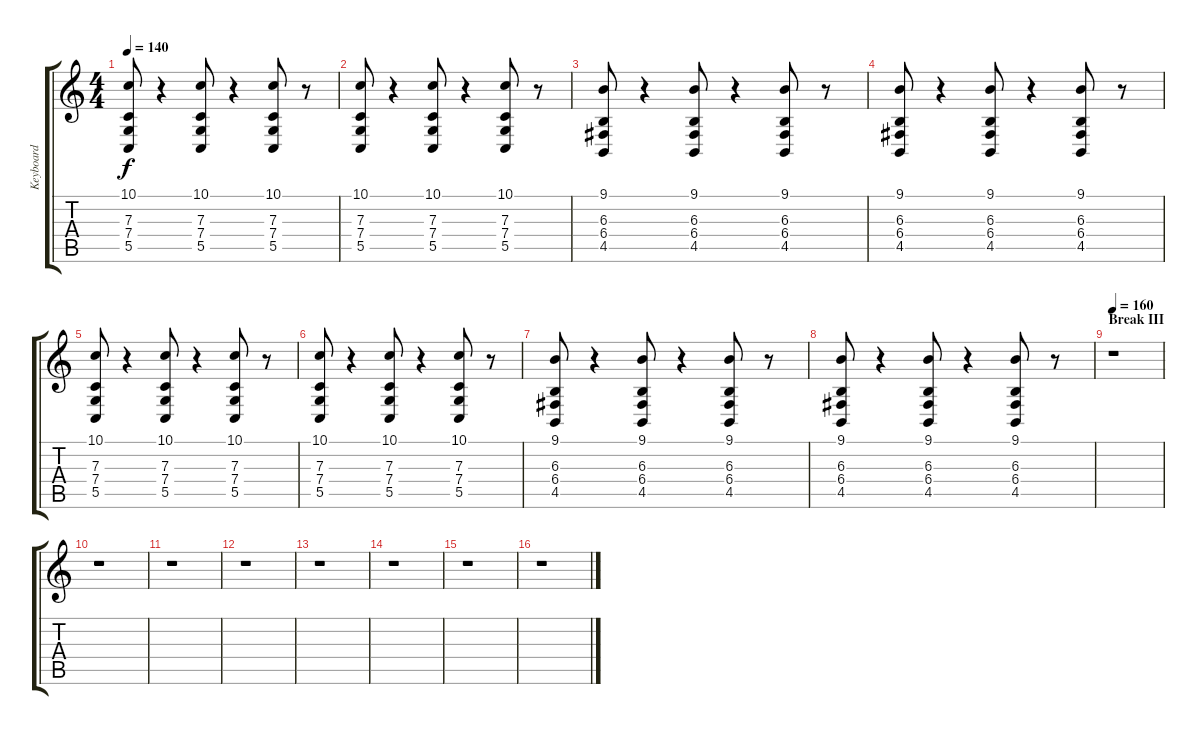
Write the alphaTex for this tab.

\track ("Keyboard" "Keyboard") {instrument stringensemble1}
\staff {score tabs}
\tuning (D4 A3 F3 C3 G2 D2) {hide}
\ts (4 4)
\tempo 140
\clef g2
\ks c
(10.1 7.3 7.4 5.5).8{dy f} r.4 (10.1 7.3 7.4 5.5).8 r.4 (10.1 7.3 7.4 5.5).8 r.8 |
(10.1 7.3 7.4 5.5).8 r.4 (10.1 7.3 7.4 5.5).8 r.4 (10.1 7.3 7.4 5.5).8 r.8 |
(9.1 6.3 6.4 4.5).8 r.4 (9.1 6.3 6.4 4.5).8 r.4 (9.1 6.3 6.4 4.5).8 r.8 |
(9.1 6.3 6.4 4.5).8 r.4 (9.1 6.3 6.4 4.5).8 r.4 (9.1 6.3 6.4 4.5).8 r.8 |
(10.1 7.3 7.4 5.5).8 r.4 (10.1 7.3 7.4 5.5).8 r.4 (10.1 7.3 7.4 5.5).8 r.8 |
(10.1 7.3 7.4 5.5).8 r.4 (10.1 7.3 7.4 5.5).8 r.4 (10.1 7.3 7.4 5.5).8 r.8 |
(9.1 6.3 6.4 4.5).8 r.4 (9.1 6.3 6.4 4.5).8 r.4 (9.1 6.3 6.4 4.5).8 r.8 |
(9.1 6.3 6.4 4.5).8 r.4 (9.1 6.3 6.4 4.5).8 r.4 (9.1 6.3 6.4 4.5).8 r.8 |
\section ("" "Break III")
\tempo 160
r.1 |
r.1 |
r.1 |
r.1 |
r.1 |
r.1 |
r.1 |
r.1
